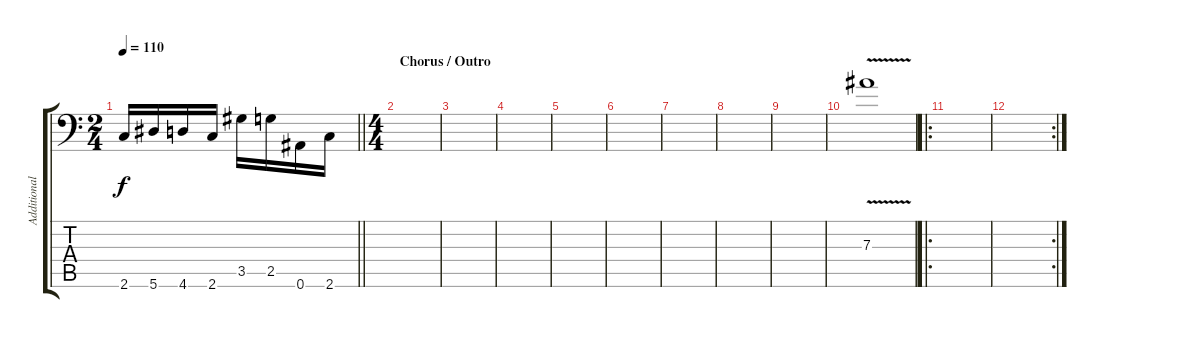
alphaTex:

\track ("Additional Guitar" "Additional") {instrument distortionguitar}
\staff {score tabs}
\tuning (C4 G3 Eb3 Bb2 F2 Bb1) {hide}
\ts (2 4)
\tempo 110
\clef f4
\barLineRight lightlight
\ks c
2.6.16{dy f} 5.6.16 4.6.16 2.6.16 3.5.16 2.5.16 0.6.16 2.6.16 |
\ts (4 4)
\section ("" "Chorus / Outro")
|
|
|
|
|
|
|
|
7.3{v}.1 |
\ro
|
\rc 2
